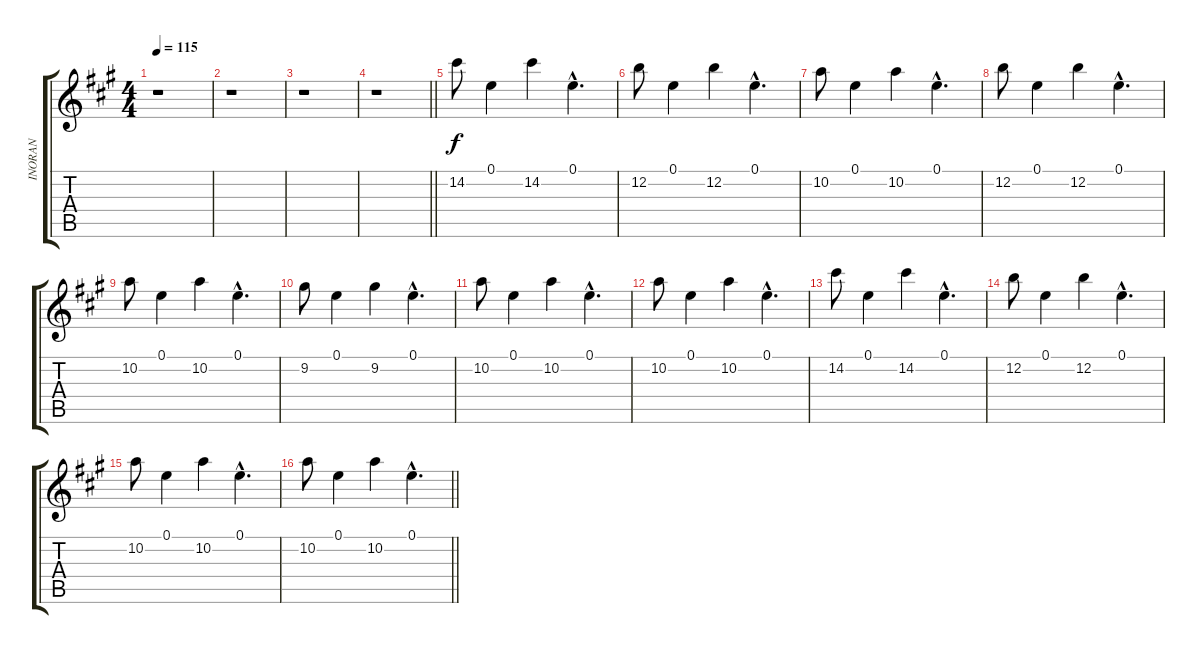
\track ("INORAN" "INORAN") {instrument electricguitarclean}
\staff {score tabs}
\tuning (E4 B3 G3 D3 A2 E2) {hide}
\ts (4 4)
\tempo 115
\clef g2
\ks a
r.1{dy f} |
r.1 |
r.1 |
\barLineRight lightlight
r.1 |
14.2.8{balance 13} 0.1.4 14.2.4 0.1{hac}.4{d} |
12.2.8{balance 8} 0.1.4 12.2.4 0.1{hac}.4{d} |
10.2.8{balance 3} 0.1.4 10.2.4 0.1{hac}.4{d} |
12.2.8{balance 8} 0.1.4 12.2.4 0.1{hac}.4{d} |
10.2.8{balance 13} 0.1.4 10.2.4 0.1{hac}.4{d} |
9.2.8{balance 8} 0.1.4 9.2.4 0.1{hac}.4{d} |
10.2.8{balance 3} 0.1.4 10.2.4 0.1{hac}.4{d} |
10.2.8{balance 8} 0.1.4 10.2.4 0.1{hac}.4{d} |
14.2.8{balance 13} 0.1.4 14.2.4 0.1{hac}.4{d} |
12.2.8{balance 8} 0.1.4 12.2.4 0.1{hac}.4{d} |
10.2.8{balance 3} 0.1.4 10.2.4 0.1{hac}.4{d} |
\barLineRight lightlight
10.2.8{balance 8} 0.1.4 10.2.4 0.1{hac}.4{d}
